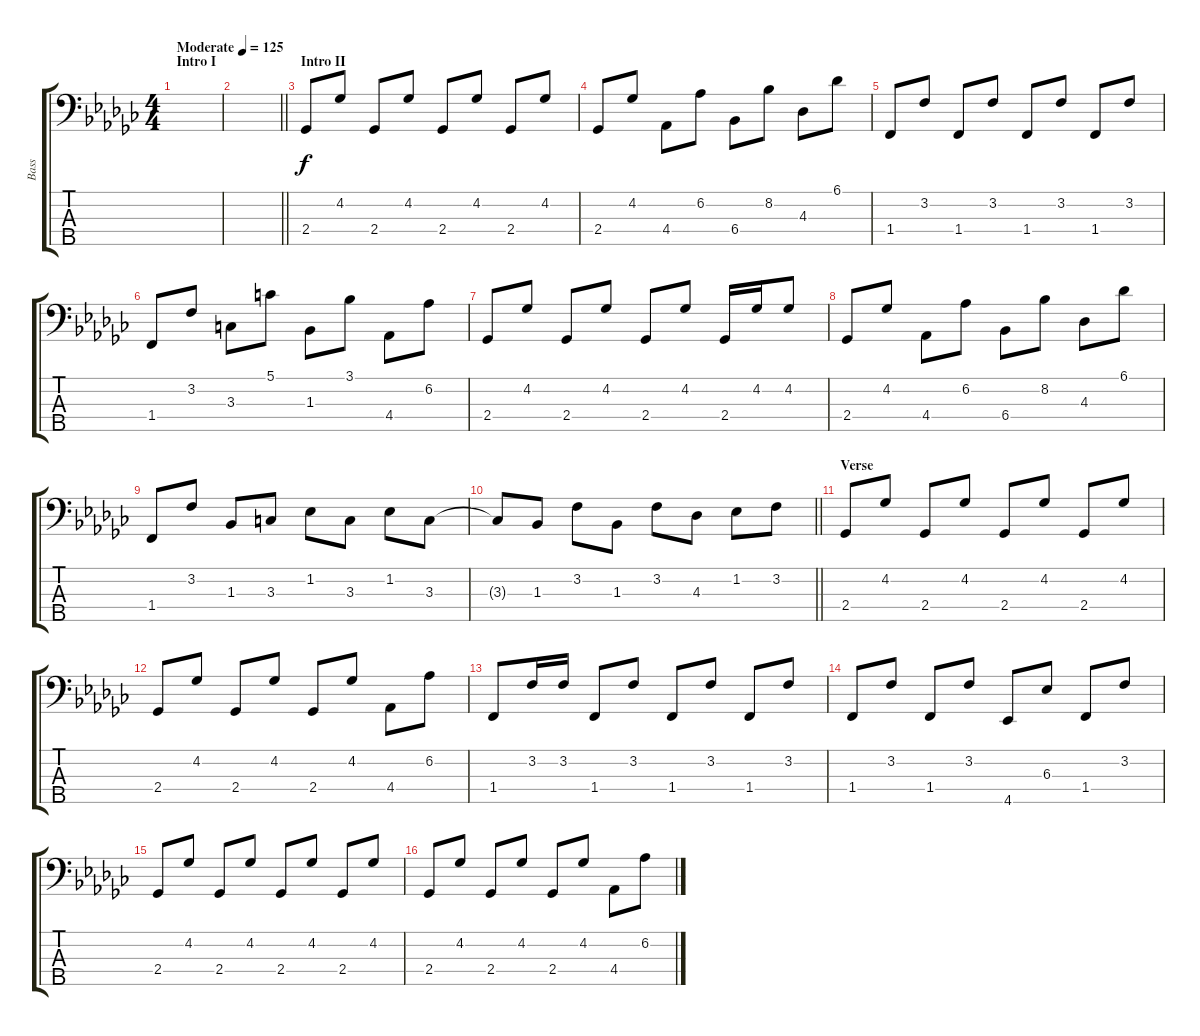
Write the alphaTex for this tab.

\track ("Bass" "Bass") {instrument electricbassfinger}
\staff {score tabs}
\tuning (G2 D2 A1 E1 B0) {hide}
\ts (4 4)
\section ("" "Intro I")
\tempo (125 "Moderate")
\clef f4
\ks gb
|
\barLineRight lightlight
|
\section ("" "Intro II")
2.4.8 4.2.8 2.4.8 4.2.8 2.4.8 4.2.8 2.4.8 4.2.8 |
2.4.8 4.2.8 4.4.8 6.2.8 6.4.8 8.2.8 4.3.8 6.1.8 |
1.4.8 3.2.8 1.4.8 3.2.8 1.4.8 3.2.8 1.4.8 3.2.8 |
1.4.8 3.2.8 3.3.8 5.1.8 1.3.8 3.1.8 4.4.8 6.2.8 |
2.4.8 4.2.8 2.4.8 4.2.8 2.4.8 4.2.8 2.4.16 4.2.16 4.2.8 |
2.4.8 4.2.8 4.4.8 6.2.8 6.4.8 8.2.8 4.3.8 6.1.8 |
1.4.8 3.2.8 1.3.8 3.3.8 1.2.8 3.3.8 1.2.8 3.3.8 |
\barLineRight lightlight
3.3{t}.8 1.3.8 3.2.8 1.3.8 3.2.8 4.3.8 1.2.8 3.2.8 |
\section ("" "Verse")
2.4.8 4.2.8 2.4.8 4.2.8 2.4.8 4.2.8 2.4.8 4.2.8 |
2.4.8 4.2.8 2.4.8 4.2.8 2.4.8 4.2.8 4.4.8 6.2.8 |
1.4.8 3.2.16 3.2.16 1.4.8 3.2.8 1.4.8 3.2.8 1.4.8 3.2.8 |
1.4.8 3.2.8 1.4.8 3.2.8 4.5.8 6.3.8 1.4.8 3.2.8 |
2.4.8 4.2.8 2.4.8 4.2.8 2.4.8 4.2.8 2.4.8 4.2.8 |
2.4.8 4.2.8 2.4.8 4.2.8 2.4.8 4.2.8 4.4.8 6.2.8
